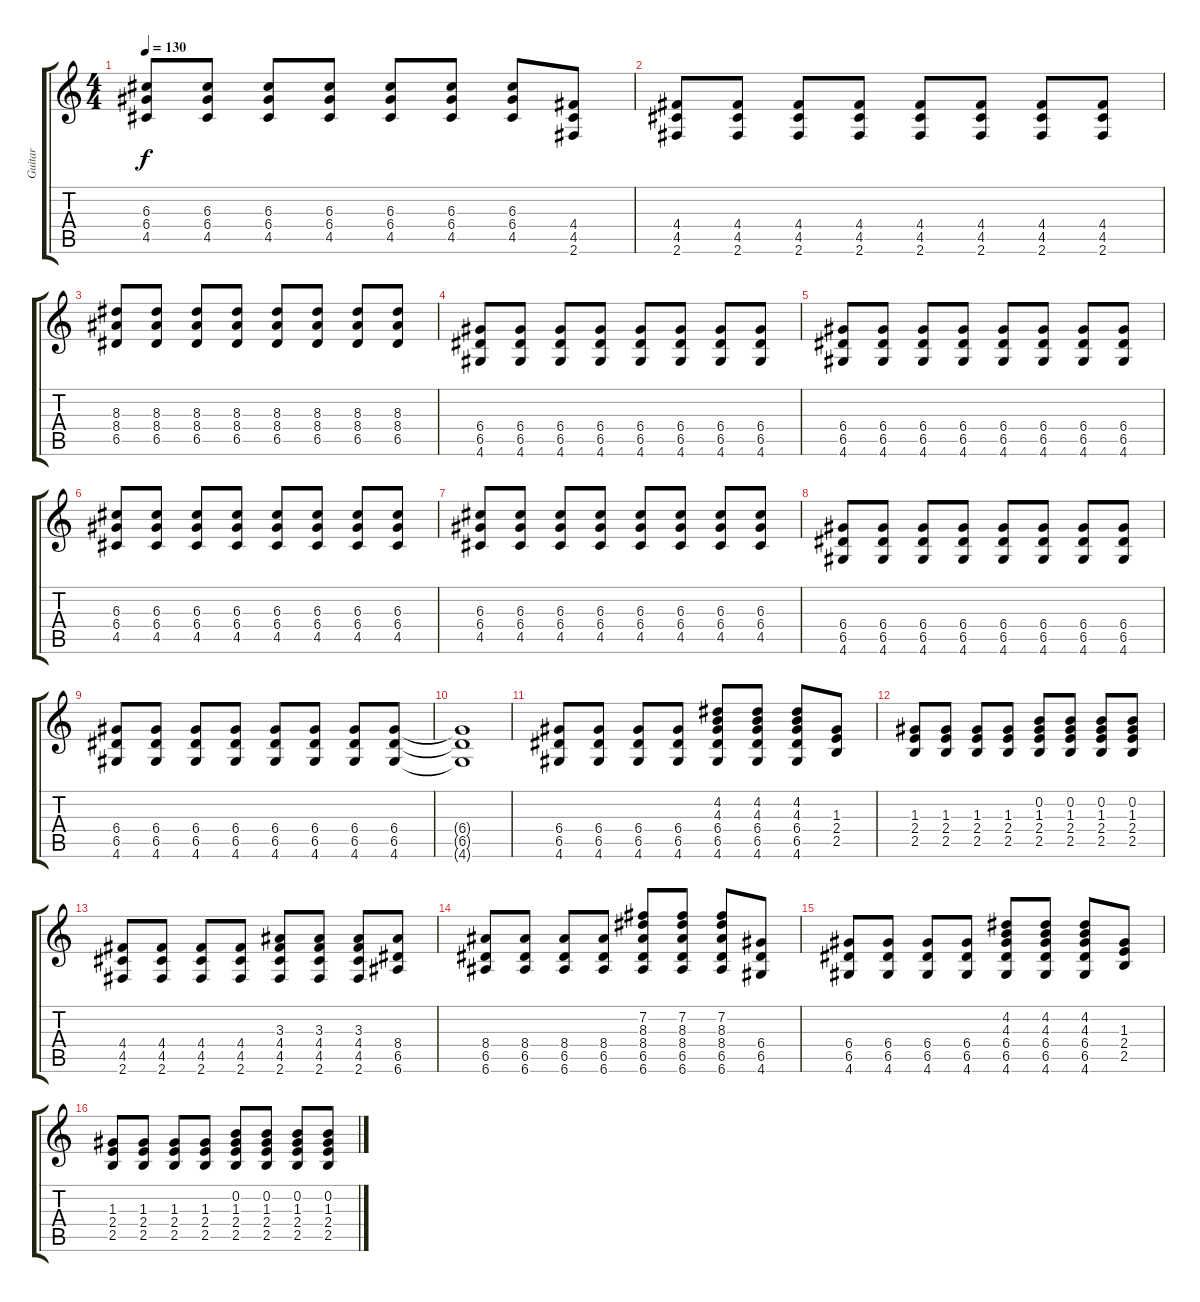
\track ("Guitar" "Guitar") {instrument acousticguitarsteel}
\staff {score tabs}
\tuning (E4 B3 G3 D3 A2 E2) {hide}
\ts (4 4)
\tempo 130
\clef g2
\ks c
(6.3 6.4 4.5).8{dy f} (6.3 6.4 4.5).8 (6.3 6.4 4.5).8 (6.3 6.4 4.5).8 (6.3 6.4 4.5).8 (6.3 6.4 4.5).8 (6.3 6.4 4.5).8 (4.4 4.5 2.6).8 |
(4.4 4.5 2.6).8 (4.4 4.5 2.6).8 (4.4 4.5 2.6).8 (4.4 4.5 2.6).8 (4.4 4.5 2.6).8 (4.4 4.5 2.6).8 (4.4 4.5 2.6).8 (4.4 4.5 2.6).8 |
(8.3 8.4 6.5).8 (8.3 8.4 6.5).8 (8.3 8.4 6.5).8 (8.3 8.4 6.5).8 (8.3 8.4 6.5).8 (8.3 8.4 6.5).8 (8.3 8.4 6.5).8 (8.3 8.4 6.5).8 |
(6.4 6.5 4.6).8 (6.4 6.5 4.6).8 (6.4 6.5 4.6).8 (6.4 6.5 4.6).8 (6.4 6.5 4.6).8 (6.4 6.5 4.6).8 (6.4 6.5 4.6).8 (6.4 6.5 4.6).8 |
(6.4 6.5 4.6).8 (6.4 6.5 4.6).8 (6.4 6.5 4.6).8 (6.4 6.5 4.6).8 (6.4 6.5 4.6).8 (6.4 6.5 4.6).8 (6.4 6.5 4.6).8 (6.4 6.5 4.6).8 |
(6.3 6.4 4.5).8 (6.3 6.4 4.5).8 (6.3 6.4 4.5).8 (6.3 6.4 4.5).8 (6.3 6.4 4.5).8 (6.3 6.4 4.5).8 (6.3 6.4 4.5).8 (6.3 6.4 4.5).8 |
(6.3 6.4 4.5).8 (6.3 6.4 4.5).8 (6.3 6.4 4.5).8 (6.3 6.4 4.5).8 (6.3 6.4 4.5).8 (6.3 6.4 4.5).8 (6.3 6.4 4.5).8 (6.3 6.4 4.5).8 |
(6.4 6.5 4.6).8 (6.4 6.5 4.6).8 (6.4 6.5 4.6).8 (6.4 6.5 4.6).8 (6.4 6.5 4.6).8 (6.4 6.5 4.6).8 (6.4 6.5 4.6).8 (6.4 6.5 4.6).8 |
(6.4 6.5 4.6).8 (6.4 6.5 4.6).8 (6.4 6.5 4.6).8 (6.4 6.5 4.6).8 (6.4 6.5 4.6).8 (6.4 6.5 4.6).8 (6.4 6.5 4.6).8 (6.4 6.5 4.6).8 |
(6.4{t} 6.5{t} 4.6{t}).1 |
(6.4 6.5 4.6).8{instrument acousticguitarsteel} (6.4 6.5 4.6).8 (6.4 6.5 4.6).8 (6.4 6.5 4.6).8 (4.2 4.3 6.4 6.5 4.6).8 (4.2 4.3 6.4 6.5 4.6).8 (4.2 4.3 6.4 6.5 4.6).8 (1.3 2.4 2.5).8 |
(1.3 2.4 2.5).8 (1.3 2.4 2.5).8 (1.3 2.4 2.5).8 (1.3 2.4 2.5).8 (0.2 1.3 2.4 2.5).8 (0.2 1.3 2.4 2.5).8 (0.2 1.3 2.4 2.5).8 (0.2 1.3 2.4 2.5).8 |
(4.4 4.5 2.6).8 (4.4 4.5 2.6).8 (4.4 4.5 2.6).8 (4.4 4.5 2.6).8 (3.3 4.4 4.5 2.6).8 (3.3 4.4 4.5 2.6).8 (3.3 4.4 4.5 2.6).8 (8.4 6.5 6.6).8 |
(8.4 6.5 6.6).8 (8.4 6.5 6.6).8 (8.4 6.5 6.6).8 (8.4 6.5 6.6).8 (7.2 8.3 8.4 6.5 6.6).8 (7.2 8.3 8.4 6.5 6.6).8 (7.2 8.3 8.4 6.5 6.6).8 (6.4 6.5 4.6).8 |
(6.4 6.5 4.6).8 (6.4 6.5 4.6).8 (6.4 6.5 4.6).8 (6.4 6.5 4.6).8 (4.2 4.3 6.4 6.5 4.6).8 (4.2 4.3 6.4 6.5 4.6).8 (4.2 4.3 6.4 6.5 4.6).8 (1.3 2.4 2.5).8 |
(1.3 2.4 2.5).8 (1.3 2.4 2.5).8 (1.3 2.4 2.5).8 (1.3 2.4 2.5).8 (0.2 1.3 2.4 2.5).8 (0.2 1.3 2.4 2.5).8 (0.2 1.3 2.4 2.5).8 (0.2 1.3 2.4 2.5).8
